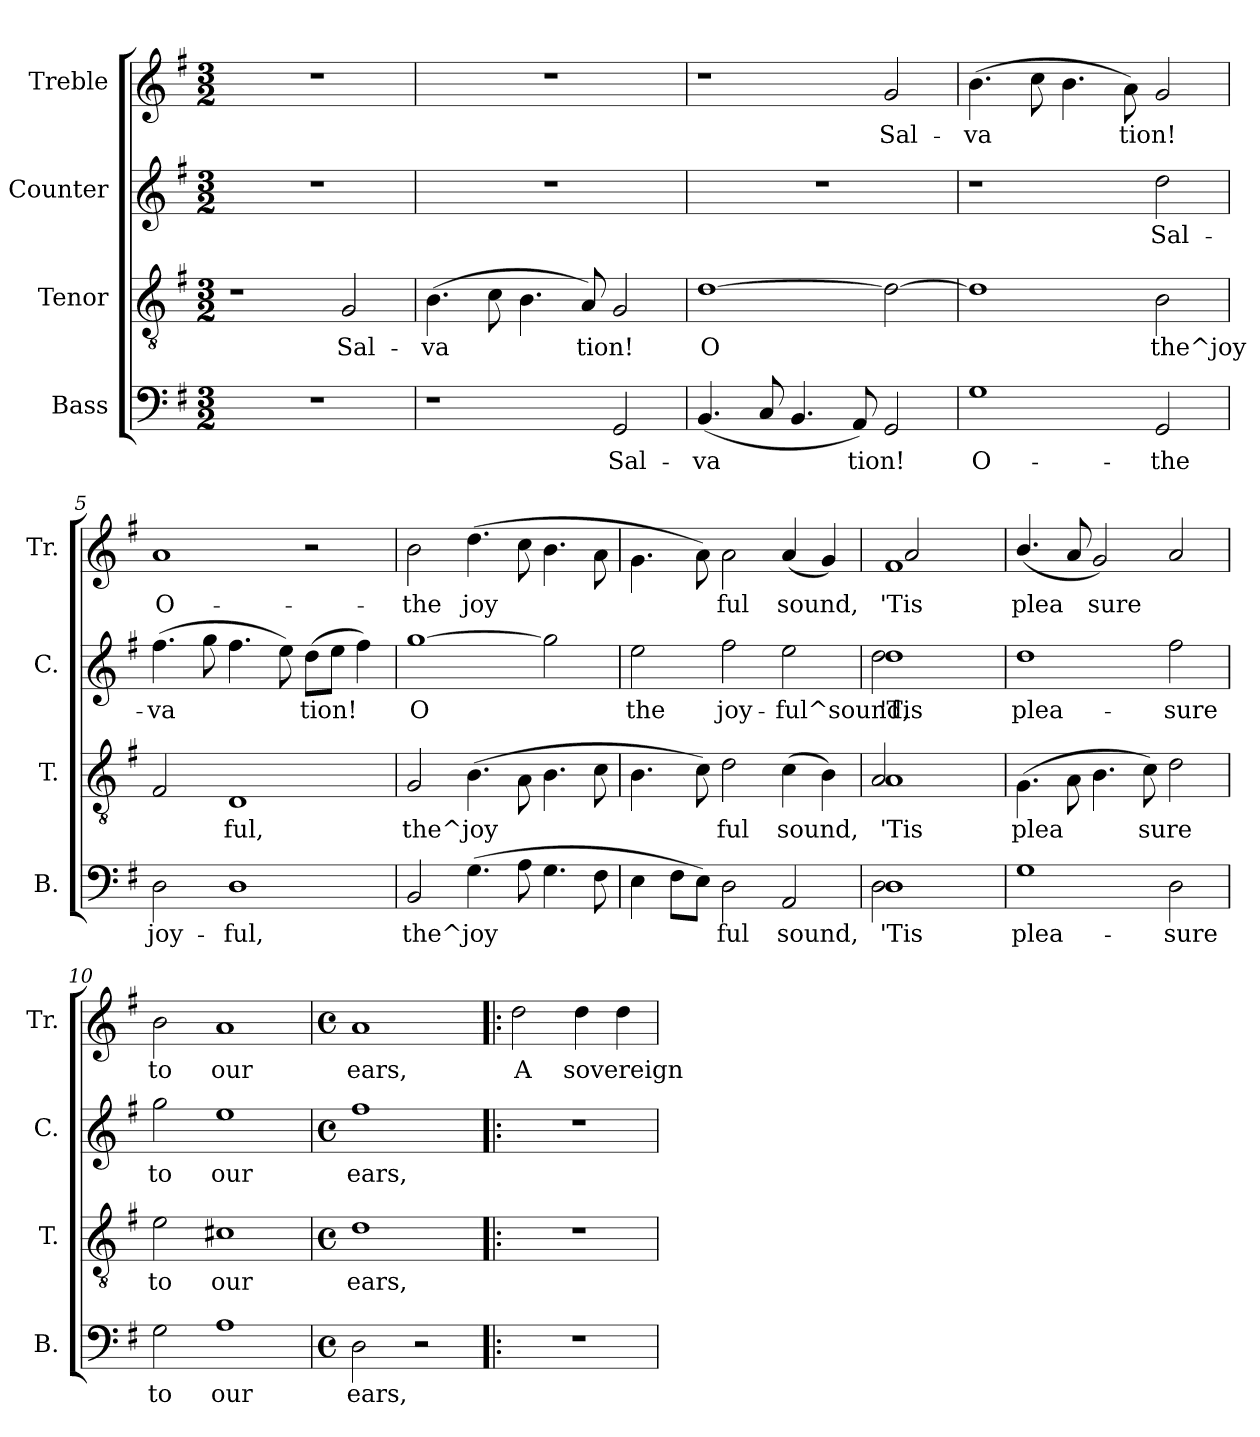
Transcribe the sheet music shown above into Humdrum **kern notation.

**kern	**text	**kern	**text	**kern	**text	**kern	**text
*part4	*part4	*part3	*part3	*part2	*part2	*part1	*part1
*staff4	*staff4	*staff3	*staff3	*staff2	*staff2	*staff1	*staff1
*I"Bass	*	*I"Tenor	*	*I"Counter	*	*I"Treble	*
*I'B.	*	*I'T.	*	*I'C.	*	*I'Tr.	*
!!LO:PB:g=z
*stria5	*	*stria5	*	*stria5	*	*stria5	*
*clefF4	*	*clefGv2	*	*clefG2	*	*clefG2	*
*k[f#]	*	*k[f#]	*	*k[f#]	*	*k[f#]	*
*G:	*	*G:	*	*G:	*	*G:	*
*M3/2	*	*M3/2	*	*M3/2	*	*M3/2	*
=1	=1	=1	=1	=1	=1	=1	=1
1.r	.	1r	.	1.r	.	1.r	.
!	!	!	!LO:LY:b:cj	!	!	!	!
.	.	2G/	Sal-	.	.	.	.
=2	=2	=2	=2	=2	=2	=2	=2
!	!	!	!LO:LY:b:cj	!	!	!	!
1r	.	(>4.B\	-va-	1.r	.	1.r	.
!	!	!	!LO:LY:b:cj	!	!	!	!
.	.	8c\	--	.	.	.	.
!	!	!	!LO:LY:b:cj	!	!	!	!
.	.	4.B\	--	.	.	.	.
!	!	!	!LO:LY:b:cj	!	!	!	!
.	.	8A/)	-tion!	.	.	.	.
!	!LO:LY:b:cj	!	!LO:LY:b:cj	!	!	!	!
2GG/	Sal-	2G/	.	.	.	.	.
=3	=3	=3	=3	=3	=3	=3	=3
!	!LO:LY:b:cj	!	!LO:LY:b:cj	!	!	!	!
(<4.BB/	-va-	[>1d	O-	1.r	.	1r	.
!	!LO:LY:b:cj	!	!	!	!	!	!
8C/	--	.	.	.	.	.	.
!	!LO:LY:b:cj	!	!	!	!	!	!
4.BB/	--	.	.	.	.	.	.
!	!LO:LY:b:cj	!	!	!	!	!	!
8AA/)	-tion!	.	.	.	.	.	.
!	!LO:LY:b:cj	!	!LO:LY:b:cj	!	!	!	!LO:LY:b:cj
2GG/	.	2d\_>	--	.	.	2g/	Sal-
=4	=4	=4	=4	=4	=4	=4	=4
!	!LO:LY:b:cj	!	!LO:LY:b:cj	!	!	!	!LO:LY:b:cj
1G	O-	1d]	--	1r	.	(>4.b\	-va-
!	!	!	!	!	!	!	!LO:LY:b:cj
.	.	.	.	.	.	8cc\	--
!	!	!	!	!	!	!	!LO:LY:b:cj
.	.	.	.	.	.	4.b\	--
!	!	!	!	!	!	!	!LO:LY:b:cj
.	.	.	.	.	.	8a\)	-tion!
!	!LO:LY:b:cj	!	!LO:LY:b:cj	!	!LO:LY:b:cj	!	!LO:LY:b:cj
2GG/	-the	2B\	-the^joy-	2dd\	Sal-	2g>/	.
=5	=5	=5	=5	=5	=5	=5	=5
!	!LO:LY:b:cj	!	!LO:LY:b:cj	!	!LO:LY:b:cj	!	!LO:LY:b:cj
2D\	joy-	2F#/	--	(>4.ff#\	-va-	1a	O-
!	!	!	!	!	!LO:LY:b:cj	!	!
.	.	.	.	8gg\	--	.	.
!	!LO:LY:b:cj	!	!LO:LY:b:cj	!	!LO:LY:b:cj	!	!
1D	-ful,	1D	-ful,	4.ff#\	--	.	.
!	!	!	!	!	!LO:LY:b:cj	!	!
.	.	.	.	8ee\)	--	.	.
!	!	!	!	!	!LO:LY:b:cj	!	!
.	.	.	.	(>8dd\L	-tion!	2r	.
!	!	!	!	!	!LO:LY:b:cj	!	!
.	.	.	.	8ee\J	.	.	.
!	!	!	!	!	!LO:LY:b:cj	!	!
.	.	.	.	4ff#\)	.	.	.
=6	=6	=6	=6	=6	=6	=6	=6
!	!LO:LY:b:cj	!	!LO:LY:b:cj	!	!LO:LY:b:cj	!	!LO:LY:b:cj
2BB/	the^joy-	2G/	the^joy-	[>1gg	O-	2b\	-the
!	!LO:LY:b:cj	!	!LO:LY:b:cj	!	!	!	!LO:LY:b:cj
(>4.G\	--	(>4.B\	--	.	.	(>4.dd\	joy-
!	!LO:LY:b:cj	!	!LO:LY:b:cj	!	!	!	!LO:LY:b:cj
8A\	--	8A\	--	.	.	8cc\	--
!	!LO:LY:b:cj	!	!LO:LY:b:cj	!	!LO:LY:b:cj	!	!LO:LY:b:cj
4.G\	--	4.B\	--	2gg\]	--	4.b\	--
!	!LO:LY:b:cj	!	!LO:LY:b:cj	!	!	!	!LO:LY:b:cj
8F#\	--	8c\	--	.	.	8a\	--
=7	=7	=7	=7	=7	=7	=7	=7
!	!LO:LY:b:cj	!	!LO:LY:b:cj	!	!LO:LY:b:cj	!	!LO:LY:b:cj
4E\	--	4.B\	--	2ee\	-the	4.g\	--
!	!LO:LY:b:cj	!	!	!	!	!	!
8F#\L	--	.	.	.	.	.	.
!	!LO:LY:b:cj	!	!LO:LY:b:cj	!	!	!	!LO:LY:b:cj
8E\J)	--	8c\)	--	.	.	8a\)	--
!	!LO:LY:b:cj	!	!LO:LY:b:cj	!	!LO:LY:b:cj	!	!LO:LY:b:cj
2D\	-ful	2d\	-ful	2ff#\	joy-	2a\	-ful
!	!LO:LY:b:cj	!	!LO:LY:b:cj	!	!LO:LY:b:cj	!	!LO:LY:b:cj
2AA/	sound,	(>4c\	sound,	2ee\	-ful^sound,	(<4a/	sound,
!	!	!	!LO:LY:b:cj	!	!	!	!LO:LY:b:cj
.	.	4B\)	.	.	.	4g/)	.
=8	=8	=8	=8	=8	=8	=8	=8
*^	*	*	*	*	*	*	*
!	!	!LO:LY:b:cj	!	!LO:LY:b:cj	!	!LO:LY:b:cj	!	!LO:LY:b:cj
*	*	*	*^	*	*^	*	*^	*
1D	2D\	'Tis	1A	2A/	'Tis	1dd	2dd\	'Tis	1f#	2a/	'Tis
.	2ryy	.	.	2ryy	.	.	2ryy	.	.	2ryy	.
=9	=9	=9	=9	=9	=9	=9	=9	=9	=9	=9	=9
!	!	!LO:LY:b:cj	!	!	!LO:LY:b:cj	!	!	!LO:LY:b:cj	!	!	!LO:LY:b:cj
*v	*v	*	*	*	*	*v	*v	*	*v	*v	*
*	*	*v	*v	*	*	*	*	*
1G	plea-	(>4.G\	plea-	1dd	plea-	(<4.b/	plea-
!	!	!	!LO:LY:b:cj	!	!	!	!LO:LY:b:cj
.	.	8A\	--	.	.	8a/	--
!	!	!	!LO:LY:b:cj	!	!	!	!LO:LY:b:cj
.	.	4.B\	--	.	.	2g/)	-sure
!	!	!	!LO:LY:b:cj	!	!	!	!
.	.	8c\)	-sure	.	.	.	.
!	!LO:LY:b:cj	!	!LO:LY:b:cj	!	!LO:LY:b:cj	!	!LO:LY:b:cj
2D\	-sure	2d\	.	2ff#\	-sure	2a/	.
!!LO:PB:g=z
=10	=10	=10	=10	=10	=10	=10	=10
!	!LO:LY:b:cj	!	!LO:LY:b:cj	!	!LO:LY:b:cj	!	!LO:LY:b:cj
2G\	to	2e\	to	2gg\	to	2b\	to
!	!LO:LY:b:cj	!	!LO:LY:b:cj	!	!LO:LY:b:cj	!	!LO:LY:b:cj
1A	our	1c#X	our	1ee	our	1a	our
=11	=11	=11	=11	=11	=11	=11	=11
*M4/4	*	*M4/4	*	*M4/4	*	*M4/4	*
*met(c)	*	*met(c)	*	*met(c)	*	*met(c)	*
!	!LO:LY:b:cj	!	!LO:LY:b:cj	!	!LO:LY:b:cj	!	!LO:LY:b:cj
2D\	ears,	1d	ears,	1ff#	ears,	1a	ears,
2r	.	.	.	.	.	.	.
=12!|:	=12!|:	=12!|:	=12!|:	=12!|:	=12!|:	=12!|:	=12!|:
!	!	!	!	!	!	!	!LO:LY:b:cj
1r	.	1r	.	1r	.	2dd\	A
!	!	!	!	!	!	!	!LO:LY:b:cj
.	.	.	.	.	.	4dd\	sovereign
!	!	!	!	!	!	!	!LO:LY:b:cj
.	.	.	.	.	.	4dd\	.
=	=	=	=	=	=	=	=
*-	*-	*-	*-	*-	*-	*-	*-
